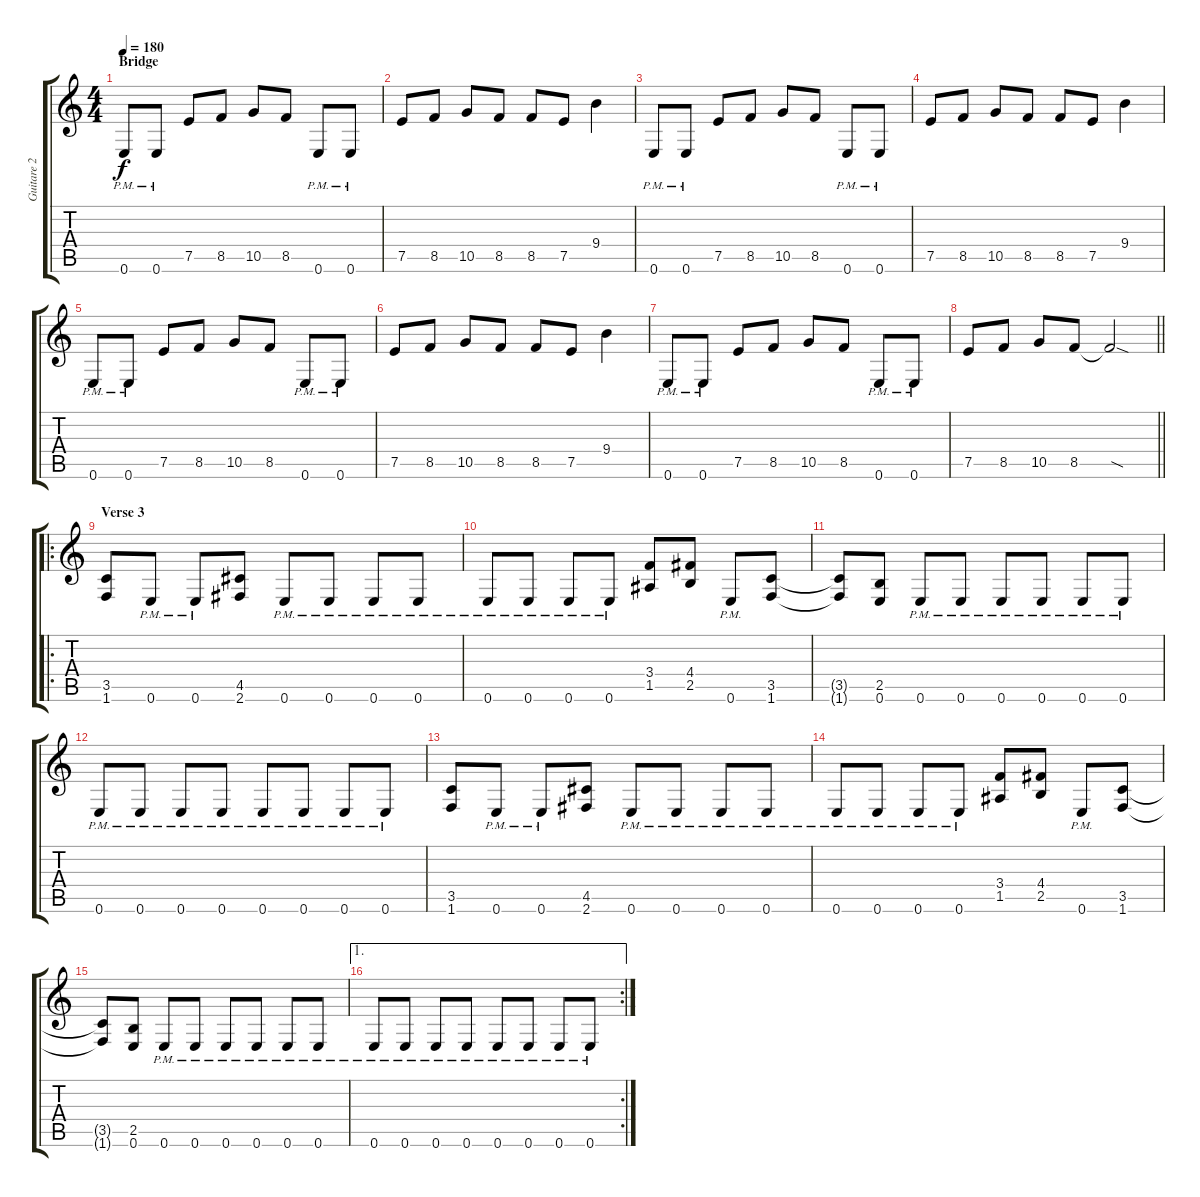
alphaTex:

\track ("Guitare 2" "Guitare 2") {instrument distortionguitar}
\staff {score tabs}
\tuning (E4 B3 G3 D3 A2 E2) {hide}
\ts (4 4)
\section ("" "Bridge")
\tempo 180
\clef g2
\ks c
0.6{pm}.8{dy f} 0.6{pm}.8 7.5.8 8.5.8 10.5.8 8.5.8 0.6{pm}.8 0.6{pm}.8 |
7.5.8 8.5.8 10.5.8 8.5.8 8.5.8 7.5.8 9.4.4 |
0.6{pm}.8 0.6{pm}.8 7.5.8 8.5.8 10.5.8 8.5.8 0.6{pm}.8 0.6{pm}.8 |
7.5.8 8.5.8 10.5.8 8.5.8 8.5.8 7.5.8 9.4.4 |
0.6{pm}.8 0.6{pm}.8 7.5.8 8.5.8 10.5.8 8.5.8 0.6{pm}.8 0.6{pm}.8 |
7.5.8 8.5.8 10.5.8 8.5.8 8.5.8 7.5.8 9.4.4 |
0.6{pm}.8 0.6{pm}.8 7.5.8 8.5.8 10.5.8 8.5.8 0.6{pm}.8 0.6{pm}.8 |
\barLineRight lightlight
7.5.8 8.5.8 10.5.8 8.5.8 8.5{sod t}.2 |
\ro
\section ("" "Verse 3")
(3.5 1.6).8 0.6{pm}.8 0.6{pm}.8 (4.5 2.6).8 0.6{pm}.8 0.6{pm}.8 0.6{pm}.8 0.6{pm}.8 |
0.6{pm}.8 0.6{pm}.8 0.6{pm}.8 0.6{pm}.8 (3.4 1.5).8 (4.4 2.5).8 0.6{pm}.8 (3.5 1.6).8 |
(3.5{t} 1.6{t}).8 (2.5 0.6).8 0.6{pm}.8 0.6{pm}.8 0.6{pm}.8 0.6{pm}.8 0.6{pm}.8 0.6{pm}.8 |
0.6{pm}.8 0.6{pm}.8 0.6{pm}.8 0.6{pm}.8 0.6{pm}.8 0.6{pm}.8 0.6{pm}.8 0.6{pm}.8 |
(3.5 1.6).8 0.6{pm}.8 0.6{pm}.8 (4.5 2.6).8 0.6{pm}.8 0.6{pm}.8 0.6{pm}.8 0.6{pm}.8 |
0.6{pm}.8 0.6{pm}.8 0.6{pm}.8 0.6{pm}.8 (3.4 1.5).8 (4.4 2.5).8 0.6{pm}.8 (3.5 1.6).8 |
(3.5{t} 1.6{t}).8 (2.5 0.6).8 0.6{pm}.8 0.6{pm}.8 0.6{pm}.8 0.6{pm}.8 0.6{pm}.8 0.6{pm}.8 |
\ae 1
\rc 2
0.6{pm}.8 0.6{pm}.8 0.6{pm}.8 0.6{pm}.8 0.6{pm}.8 0.6{pm}.8 0.6{pm}.8 0.6{pm}.8
